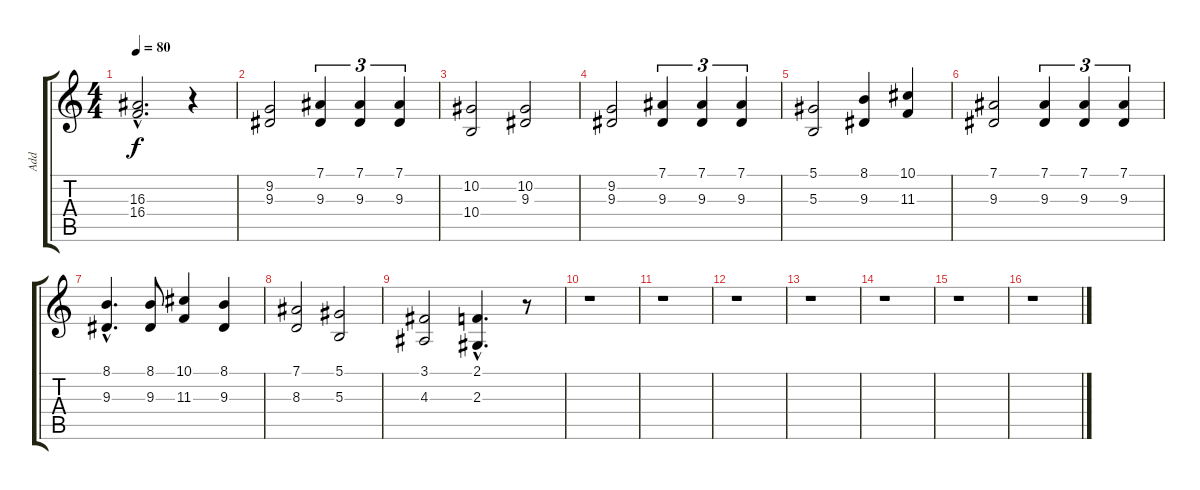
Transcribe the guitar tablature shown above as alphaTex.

\track ("Add" "Add") {instrument stringensemble2}
\staff {score tabs}
\tuning (Eb4 Bb3 Gb3 Db3 Ab2 Eb2) {hide}
\ts (4 4)
\tempo 80
\clef g2
\ks c
(16.3{hac} 16.4{hac}).2{d dy f} r.4 |
(9.2 9.3).2 (7.1 9.3).4{tu (3 2)} (7.1 9.3).4{tu (3 2)} (7.1 9.3).4{tu (3 2)} |
(10.2 10.4).2 (10.2 9.3).2 |
(9.2 9.3).2 (7.1 9.3).4{tu (3 2)} (7.1 9.3).4{tu (3 2)} (7.1 9.3).4{tu (3 2)} |
(5.1 5.3).2 (8.1 9.3).4 (10.1 11.3).4 |
(7.1 9.3).2 (7.1 9.3).4{tu (3 2)} (7.1 9.3).4{tu (3 2)} (7.1 9.3).4{tu (3 2)} |
(8.1{hac} 9.3{hac}).4{d} (8.1 9.3).8 (10.1 11.3).4 (8.1 9.3).4 |
(7.1 8.3).2 (5.1 5.3).2 |
(3.1 4.3).2 (2.1{hac} 2.3{hac}).4{d} r.8 |
r.1 |
r.1 |
r.1 |
r.1 |
r.1 |
r.1 |
r.1
